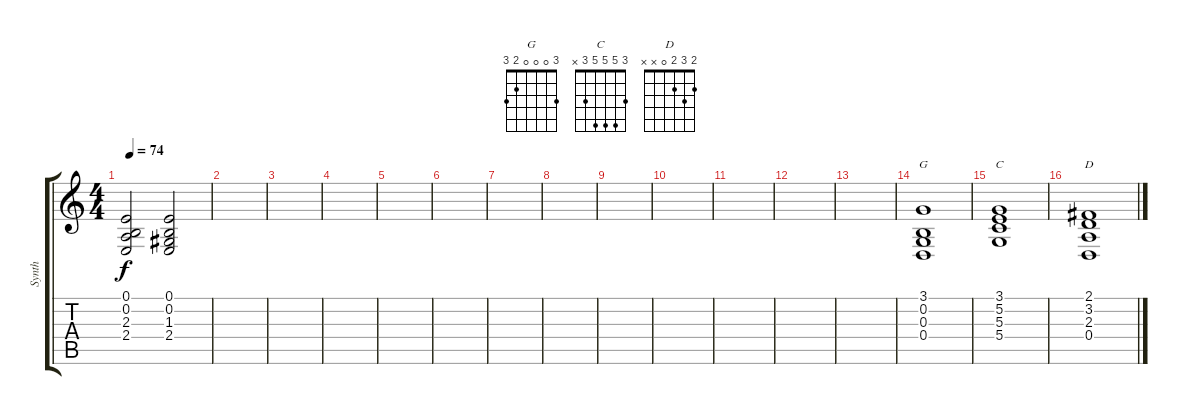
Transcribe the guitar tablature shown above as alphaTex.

\track ("Synth" "Synth") {instrument synthstrings1}
\staff {score tabs}
\tuning (E4 B3 G3 D3 A2 E2) {hide}
\chord ("G" 3 0 0 0 2 3)
\chord ("C" 3 5 5 5 3 x)
\chord ("D" 2 3 2 0 x x)
\ts (4 4)
\tempo 74
\clef g2
\ks c
(0.1 0.2 2.3 2.4).2{dy f} (0.1 0.2 1.3 2.4).2 |
|
|
|
|
|
|
|
|
|
|
|
|
(3.1 0.2 0.3 0.4).1{ch "G"} |
(3.1 5.2 5.3 5.4).1{ch "C"} |
(2.1 3.2 2.3 0.4).1{ch "D"}
